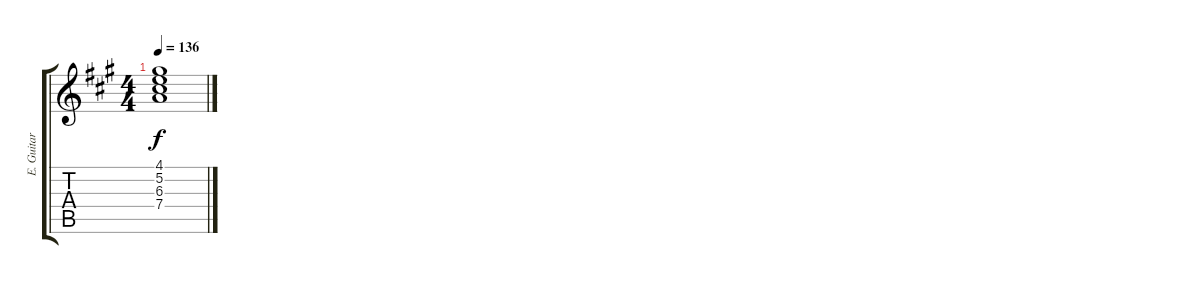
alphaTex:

\track ("E. Guitar II" "E. Guitar ") {instrument overdrivenguitar}
\staff {score tabs}
\tuning (E4 B3 G3 D3 A2 E2) {hide}
\ts (4 4)
\tempo 136
\clef g2
\ks a
(4.1{t} 5.2{t} 6.3{t} 7.4{t}).1{dy f}
